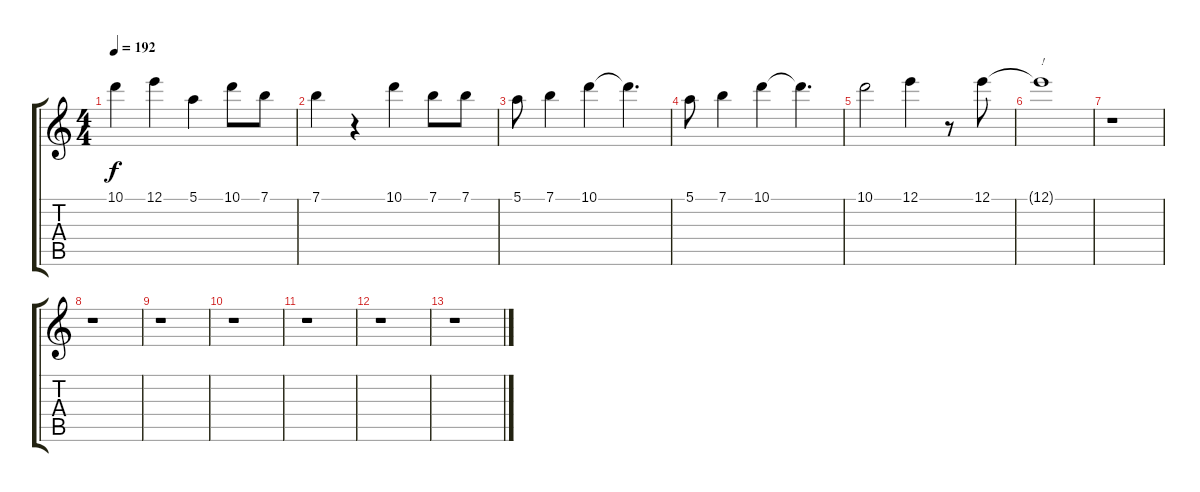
\track "" {instrument distortionguitar}
\staff {score tabs}
\tuning (E4 B3 G3 D3 A2 E2) {hide}
\ts (4 4)
\tempo 192
\clef g2
\ks c
10.1.4{txt "" dy f} 12.1.4{txt ""} 5.1.4{txt ""} 10.1.8{txt ""} 7.1.8 |
7.1.4{txt ""} r.4 10.1.4{txt ""} 7.1.8{txt ""} 7.1.8{txt ""} |
5.1.8{txt ""} 7.1.4{txt ""} 10.1.4{txt ""} 10.1{t}.4{d} |
5.1.8{txt ""} 7.1.4{txt ""} 10.1.4{txt ""} 10.1{t}.4{d txt ""} |
10.1.2{txt ""} 12.1.4{txt ""} r.8 12.1.8{txt ""} |
12.1{t}.1{txt "!"} |
r.1 |
r.1 |
r.1 |
r.1 |
r.1 |
r.1 |
r.1
